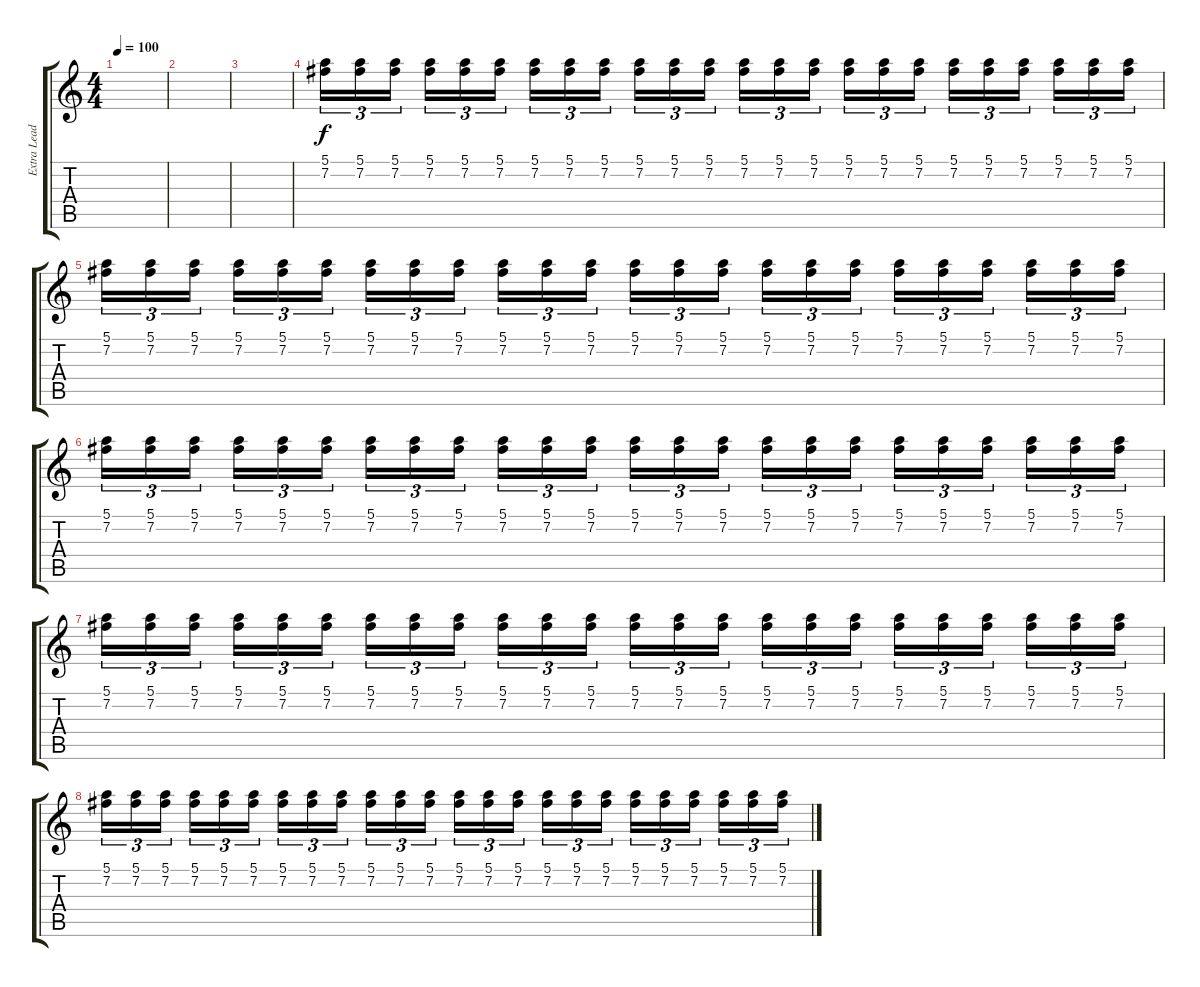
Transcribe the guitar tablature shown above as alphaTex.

\track ("Extra Lead" "Extra Lead") {instrument distortionguitar}
\staff {score tabs}
\tuning (E4 B3 G3 D3 A2 E2) {hide}
\ts (4 4)
\tempo 100
\clef g2
\ks c
|
|
|
(5.1 7.2).16{tu (3 2) volume 7} (5.1 7.2).16{tu (3 2)} (5.1 7.2).16{tu (3 2) beam splitsecondary} (5.1 7.2).16{tu (3 2)} (5.1 7.2).16{tu (3 2)} (5.1 7.2).16{tu (3 2)} (5.1 7.2).16{tu (3 2)} (5.1 7.2).16{tu (3 2)} (5.1 7.2).16{tu (3 2) beam splitsecondary} (5.1 7.2).16{tu (3 2)} (5.1 7.2).16{tu (3 2)} (5.1 7.2).16{tu (3 2)} (5.1 7.2).16{tu (3 2)} (5.1 7.2).16{tu (3 2)} (5.1 7.2).16{tu (3 2) beam splitsecondary} (5.1 7.2).16{tu (3 2)} (5.1 7.2).16{tu (3 2)} (5.1 7.2).16{tu (3 2)} (5.1 7.2).16{tu (3 2)} (5.1 7.2).16{tu (3 2)} (5.1 7.2).16{tu (3 2) beam splitsecondary} (5.1 7.2).16{tu (3 2)} (5.1 7.2).16{tu (3 2)} (5.1 7.2).16{tu (3 2)} |
(5.1 7.2).16{tu (3 2)} (5.1 7.2).16{tu (3 2)} (5.1 7.2).16{tu (3 2) beam splitsecondary} (5.1 7.2).16{tu (3 2)} (5.1 7.2).16{tu (3 2)} (5.1 7.2).16{tu (3 2)} (5.1 7.2).16{tu (3 2)} (5.1 7.2).16{tu (3 2)} (5.1 7.2).16{tu (3 2) beam splitsecondary} (5.1 7.2).16{tu (3 2)} (5.1 7.2).16{tu (3 2)} (5.1 7.2).16{tu (3 2)} (5.1 7.2).16{tu (3 2)} (5.1 7.2).16{tu (3 2)} (5.1 7.2).16{tu (3 2) beam splitsecondary} (5.1 7.2).16{tu (3 2)} (5.1 7.2).16{tu (3 2)} (5.1 7.2).16{tu (3 2)} (5.1 7.2).16{tu (3 2)} (5.1 7.2).16{tu (3 2)} (5.1 7.2).16{tu (3 2) beam splitsecondary} (5.1 7.2).16{tu (3 2)} (5.1 7.2).16{tu (3 2)} (5.1 7.2).16{tu (3 2)} |
(5.1 7.2).16{tu (3 2)} (5.1 7.2).16{tu (3 2)} (5.1 7.2).16{tu (3 2) beam splitsecondary} (5.1 7.2).16{tu (3 2)} (5.1 7.2).16{tu (3 2)} (5.1 7.2).16{tu (3 2)} (5.1 7.2).16{tu (3 2)} (5.1 7.2).16{tu (3 2)} (5.1 7.2).16{tu (3 2) beam splitsecondary} (5.1 7.2).16{tu (3 2)} (5.1 7.2).16{tu (3 2)} (5.1 7.2).16{tu (3 2)} (5.1 7.2).16{tu (3 2)} (5.1 7.2).16{tu (3 2)} (5.1 7.2).16{tu (3 2) beam splitsecondary} (5.1 7.2).16{tu (3 2)} (5.1 7.2).16{tu (3 2)} (5.1 7.2).16{tu (3 2)} (5.1 7.2).16{tu (3 2)} (5.1 7.2).16{tu (3 2)} (5.1 7.2).16{tu (3 2) beam splitsecondary} (5.1 7.2).16{tu (3 2)} (5.1 7.2).16{tu (3 2)} (5.1 7.2).16{tu (3 2)} |
(5.1 7.2).16{tu (3 2)} (5.1 7.2).16{tu (3 2)} (5.1 7.2).16{tu (3 2) beam splitsecondary} (5.1 7.2).16{tu (3 2)} (5.1 7.2).16{tu (3 2)} (5.1 7.2).16{tu (3 2)} (5.1 7.2).16{tu (3 2)} (5.1 7.2).16{tu (3 2)} (5.1 7.2).16{tu (3 2) beam splitsecondary} (5.1 7.2).16{tu (3 2)} (5.1 7.2).16{tu (3 2)} (5.1 7.2).16{tu (3 2)} (5.1 7.2).16{tu (3 2)} (5.1 7.2).16{tu (3 2)} (5.1 7.2).16{tu (3 2) beam splitsecondary} (5.1 7.2).16{tu (3 2)} (5.1 7.2).16{tu (3 2)} (5.1 7.2).16{tu (3 2)} (5.1 7.2).16{tu (3 2)} (5.1 7.2).16{tu (3 2)} (5.1 7.2).16{tu (3 2) beam splitsecondary} (5.1 7.2).16{tu (3 2)} (5.1 7.2).16{tu (3 2)} (5.1 7.2).16{tu (3 2)} |
(5.1 7.2).16{tu (3 2)} (5.1 7.2).16{tu (3 2)} (5.1 7.2).16{tu (3 2) beam splitsecondary} (5.1 7.2).16{tu (3 2)} (5.1 7.2).16{tu (3 2)} (5.1 7.2).16{tu (3 2)} (5.1 7.2).16{tu (3 2)} (5.1 7.2).16{tu (3 2)} (5.1 7.2).16{tu (3 2) beam splitsecondary} (5.1 7.2).16{tu (3 2)} (5.1 7.2).16{tu (3 2)} (5.1 7.2).16{tu (3 2)} (5.1 7.2).16{tu (3 2)} (5.1 7.2).16{tu (3 2)} (5.1 7.2).16{tu (3 2) beam splitsecondary} (5.1 7.2).16{tu (3 2)} (5.1 7.2).16{tu (3 2)} (5.1 7.2).16{tu (3 2)} (5.1 7.2).16{tu (3 2)} (5.1 7.2).16{tu (3 2)} (5.1 7.2).16{tu (3 2) beam splitsecondary} (5.1 7.2).16{tu (3 2)} (5.1 7.2).16{tu (3 2)} (5.1 7.2).16{tu (3 2)}
